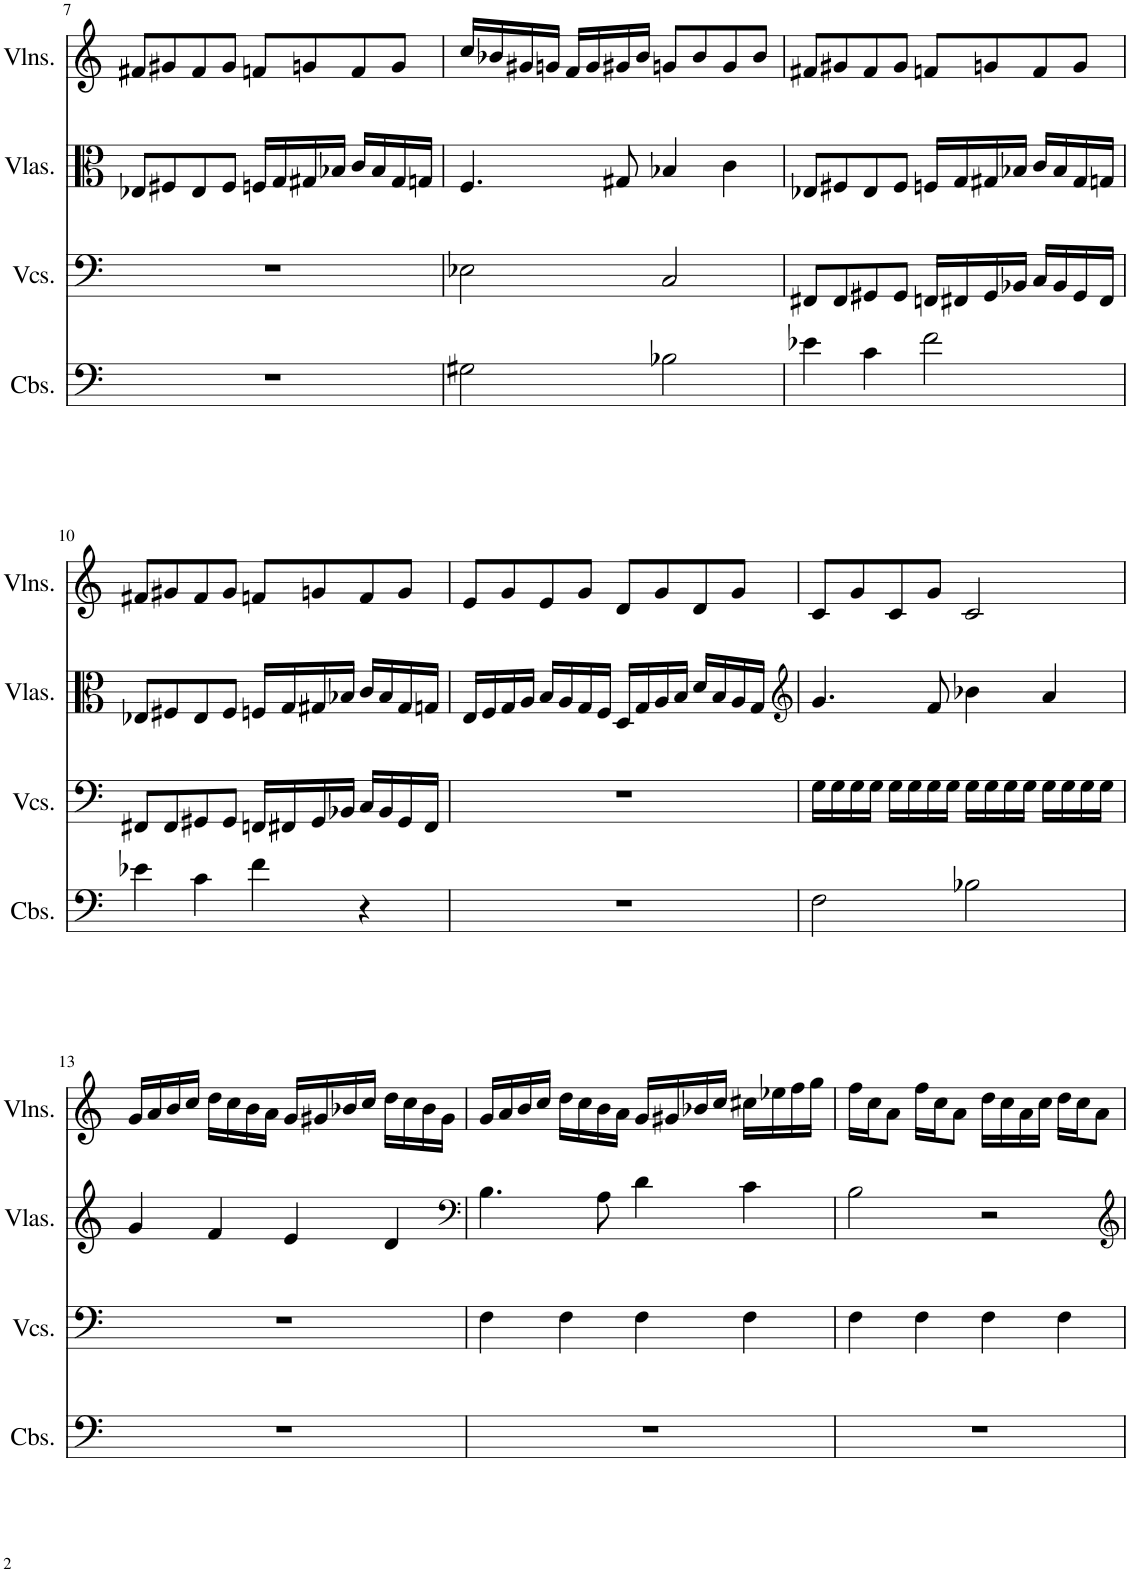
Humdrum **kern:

**kern	**kern	**kern	**kern
*part4	*part3	*part2	*part1
*staff4	*staff3	*staff2	*staff1
*I"Contrabasses	*I"Violoncellos	*I"Violas	*I"Violins
*I'Cbs.	*I'Vcs.	*I'Vlas.	*I'Vlns.
!!LO:PB:g=z
*clefF4	*clefF4	*clefC3	*clefG2
*Trd7c12	*	*	*
*k[]	*k[]	*k[]	*k[]
*M4/4	*M4/4	*M4/4	*M4/4
=7	=7	=7	=7
1r	1r	8E-X/L	8f#X/L
.	.	8F#X/	8g#X/
.	.	8E-/	8f#/
.	.	8F#/J	8g#/J
.	.	16Fn/LL	8fn/L
.	.	16G/	.
.	.	16G#X/	8gn/
.	.	16B-X/JJ	.
.	.	16c/LL	8f/
.	.	16B-/	.
.	.	16G#/	8g/J
.	.	16Gn/JJ	.
=8	=8	=8	=8
2G#X\	2E-X\	4.F/	16cc/LL
.	.	.	16b-X/
.	.	.	16g#X/
.	.	.	16gn/JJ
.	.	.	16f/LL
.	.	.	16g/
.	.	8G#X/	16g#X/
.	.	.	16b-/JJ
2B-X\	2C/	4B-X/	8gn/L
.	.	.	8b-/
.	.	4c\	8g/
.	.	.	8b-/J
=9	=9	=9	=9
4e-X\	8FF#X/L	8E-X/L	8f#X/L
.	8FF#/	8F#X/	8g#X/
4c\	8GG#X/	8E-/	8f#/
.	8GG#/J	8F#/J	8g#/J
2f\	16FFn/LL	16Fn/LL	8fn/L
.	16FF#X/	16G/	.
.	16GG#/	16G#X/	8gn/
.	16BB-X/JJ	16B-X/JJ	.
.	16C/LL	16c/LL	8f/
.	16BB-/	16B-/	.
.	16GG#/	16G#/	8g/J
.	16FF#/JJ	16Gn/JJ	.
!!LO:LB:g=z
=10	=10	=10	=10
4e-X\	8FF#X/L	8E-X/L	8f#X/L
.	8FF#/	8F#X/	8g#X/
4c\	8GG#X/	8E-/	8f#/
.	8GG#/J	8F#/J	8g#/J
4f\	16FFn/LL	16Fn/LL	8fn/L
.	16FF#X/	16G/	.
.	16GG#/	16G#X/	8gn/
.	16BB-X/JJ	16B-X/JJ	.
4r	16C/LL	16c/LL	8f/
.	16BB-/	16B-/	.
.	16GG#/	16G#/	8g/J
.	16FF#/JJ	16Gn/JJ	.
=11	=11	=11	=11
1r	1r	16E/LL	8e/L
.	.	16F/	.
.	.	16G/	8g/
.	.	16A/JJ	.
.	.	16B/LL	8e/
.	.	16A/	.
.	.	16G/	8g/J
.	.	16F/JJ	.
.	.	16D/LL	8d/L
.	.	16G/	.
.	.	16A/	8g/
.	.	16B/JJ	.
.	.	16d/LL	8d/
.	.	16B/	.
.	.	16A/	8g/J
.	.	16G/JJ	.
=12	=12	=12	=12
*	*	*clefG2	*
2F\	16G\LL	4.g/	8c/L
.	16G\	.	.
.	16G\	.	8g/
.	16G\JJ	.	.
.	16G\LL	.	8c/
.	16G\	.	.
.	16G\	8f/	8g/J
.	16G\JJ	.	.
2B-X\	16G\LL	4b-X\	2c/
.	16G\	.	.
.	16G\	.	.
.	16G\JJ	.	.
.	16G\LL	4a/	.
.	16G\	.	.
.	16G\	.	.
.	16G\JJ	.	.
!!LO:LB:g=z
=13	=13	=13	=13
1r	1r	4g/	16g/LL
.	.	.	16a/
.	.	.	16b/
.	.	.	16cc/JJ
.	.	4f/	16dd\LL
.	.	.	16cc\
.	.	.	16b\
.	.	.	16a\JJ
.	.	4e/	16g/LL
.	.	.	16g#X/
.	.	.	16b-X/
.	.	.	16cc/JJ
.	.	4d/	16dd\LL
.	.	.	16cc\
.	.	.	16b-\
.	.	.	16g#\JJ
=14	=14	=14	=14
*	*	*clefF4	*
1r	4F\	4.B\	16g/LL
.	.	.	16a/
.	.	.	16b/
.	.	.	16cc/JJ
.	4F\	.	16dd\LL
.	.	.	16cc\
.	.	8A\	16b\
.	.	.	16a\JJ
.	4F\	4d\	16g/LL
.	.	.	16g#X/
.	.	.	16b-X/
.	.	.	16cc/JJ
.	4F\	4c\	16cc#X\LL
.	.	.	16ee-X\
.	.	.	16ff\
.	.	.	16gg\JJ
=15	=15	=15	=15
1r	4F\	2B\	16ff\LL
.	.	.	16cc\J
.	.	.	8a\J
.	4F\	.	16ff\LL
.	.	.	16cc\J
.	.	.	8a\J
.	4F\	2r	16dd\LL
.	.	.	16cc\
.	.	.	16a\
.	.	.	16cc\JJ
.	4F\	.	16dd\LL
.	.	.	16cc\J
.	.	.	8a\J
=	=	=	=
*-	*-	*-	*-
